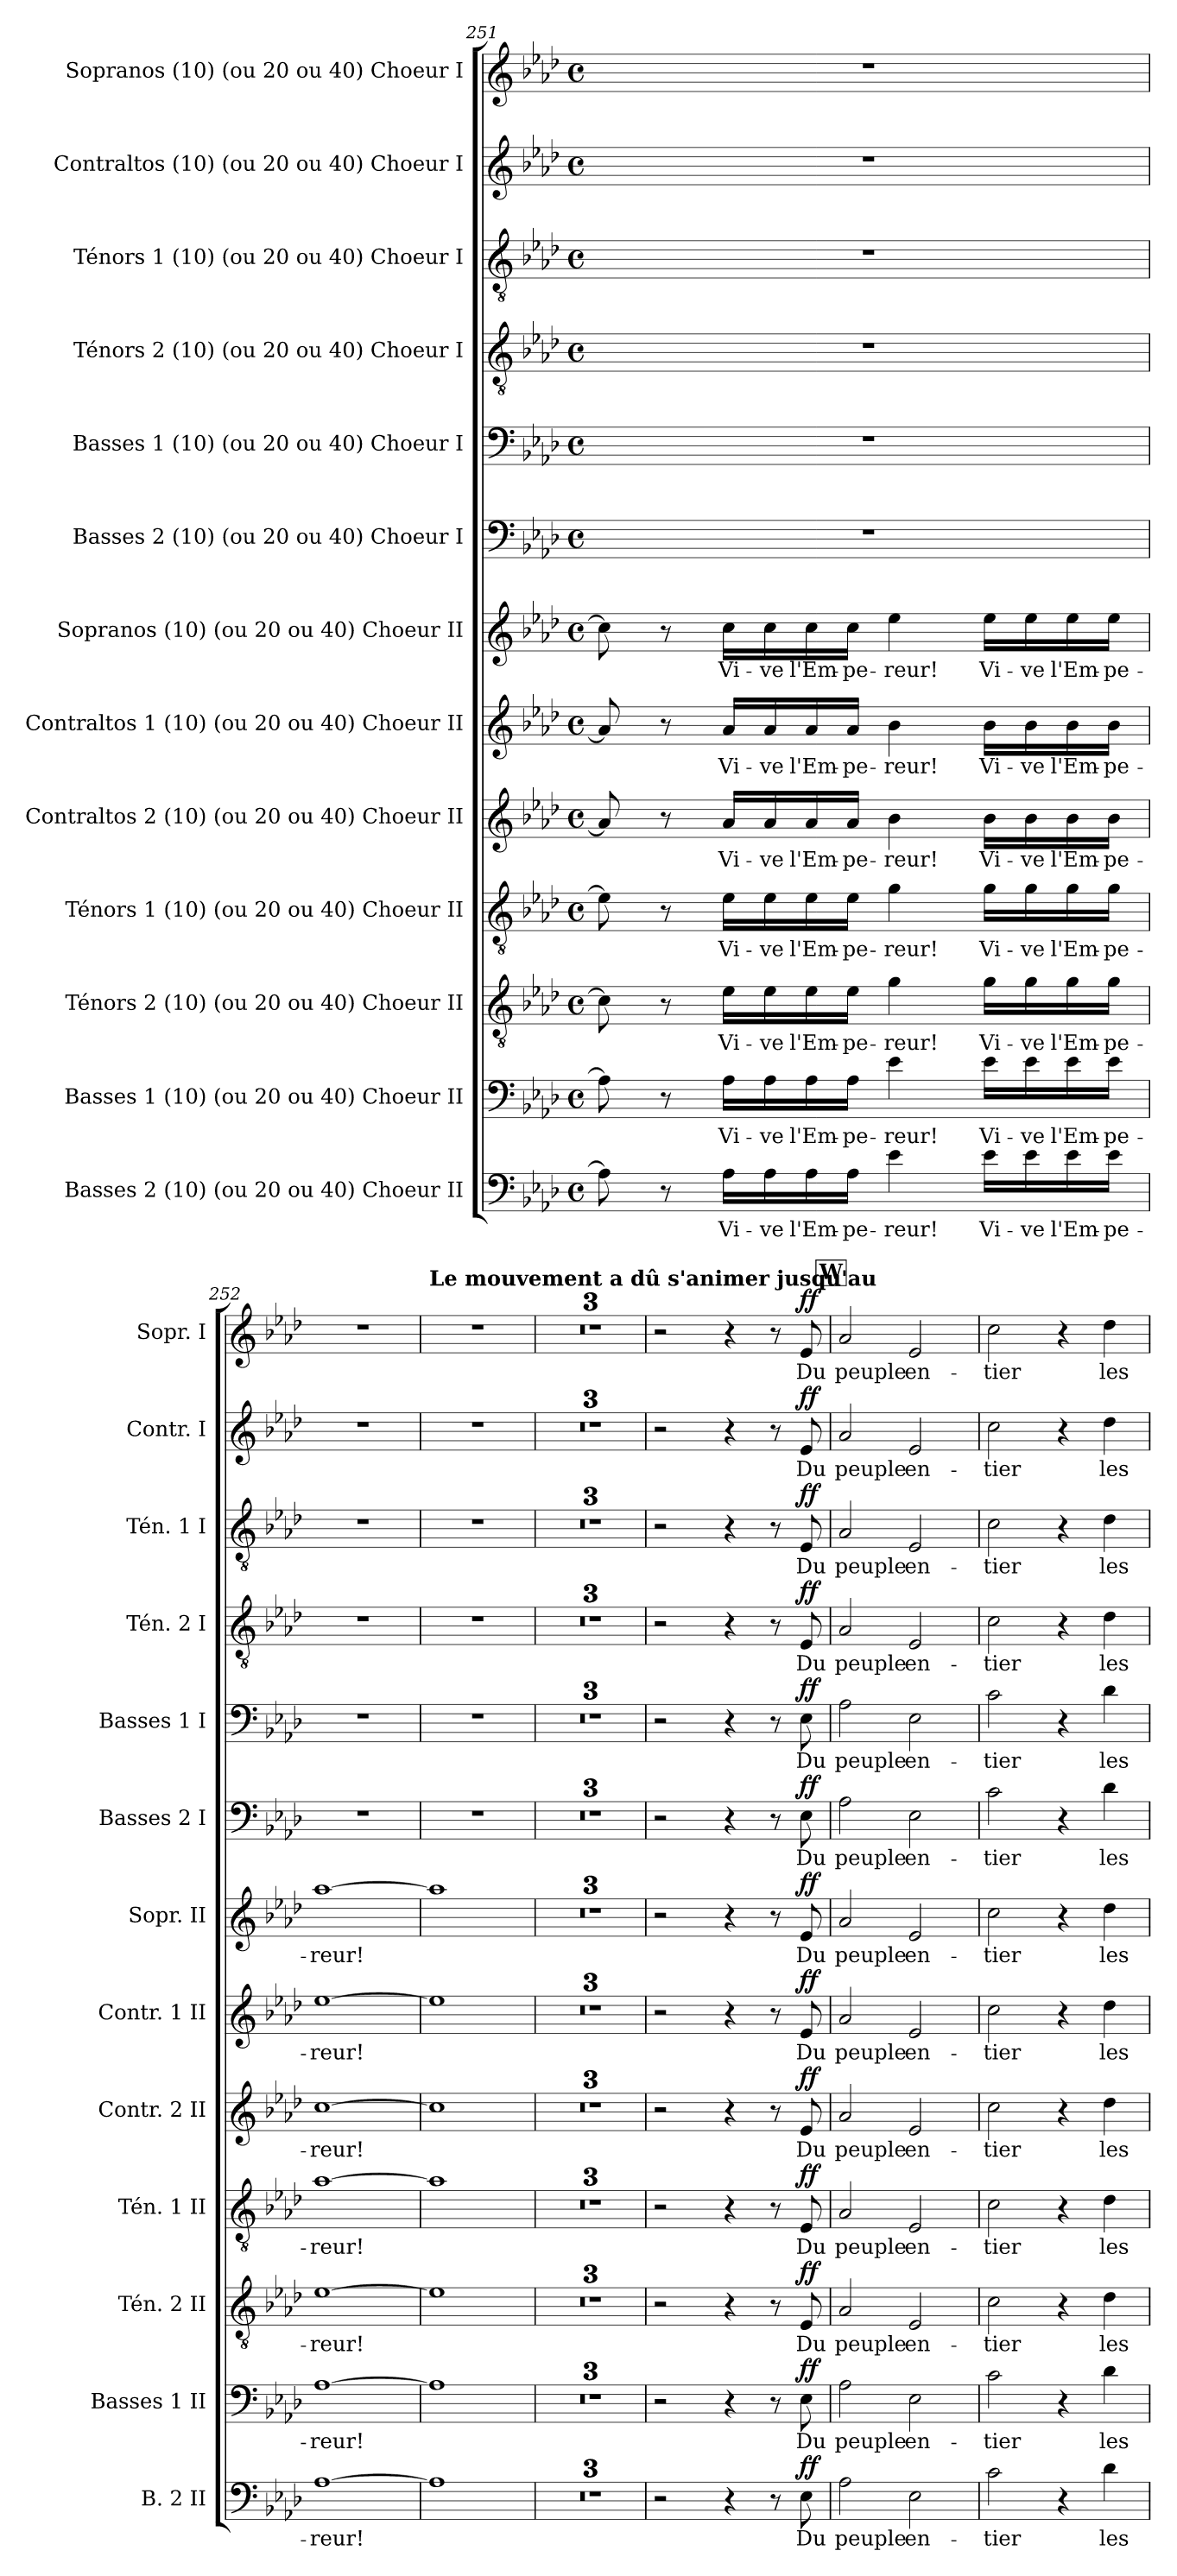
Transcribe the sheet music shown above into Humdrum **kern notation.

**kern	**text	**dynam	**kern	**text	**dynam	**kern	**text	**dynam	**kern	**text	**dynam	**kern	**text	**dynam	**kern	**text	**dynam	**kern	**text	**dynam	**kern	**text	**dynam	**kern	**text	**dynam	**kern	**text	**dynam	**kern	**text	**dynam	**kern	**text	**dynam	**kern	**text	**dynam
*part13	*part13	*part13	*part12	*part12	*part12	*part11	*part11	*part11	*part10	*part10	*part10	*part9	*part9	*part9	*part8	*part8	*part8	*part7	*part7	*part7	*part6	*part6	*part6	*part5	*part5	*part5	*part4	*part4	*part4	*part3	*part3	*part3	*part2	*part2	*part2	*part1	*part1	*part1
*staff13	*staff13	*staff13	*staff12	*staff12	*staff12	*staff11	*staff11	*staff11	*staff10	*staff10	*staff10	*staff9	*staff9	*staff9	*staff8	*staff8	*staff8	*staff7	*staff7	*staff7	*staff6	*staff6	*staff6	*staff5	*staff5	*staff5	*staff4	*staff4	*staff4	*staff3	*staff3	*staff3	*staff2	*staff2	*staff2	*staff1	*staff1	*staff1
*I"Basses 2 (10) (ou 20 ou 40) Choeur II	*	*	*I"Basses 1 (10) (ou 20 ou 40) Choeur II	*	*	*I"Ténors 2 (10) (ou 20 ou 40) Choeur II	*	*	*I"Ténors 1 (10) (ou 20 ou 40) Choeur II	*	*	*I"Contraltos 2 (10) (ou 20 ou 40) Choeur II	*	*	*I"Contraltos 1 (10) (ou 20 ou 40) Choeur II	*	*	*I"Sopranos (10) (ou 20 ou 40) Choeur II	*	*	*I"Basses 2 (10) (ou 20 ou 40) Choeur I	*	*	*I"Basses 1 (10) (ou 20 ou 40) Choeur I	*	*	*I"Ténors 2 (10) (ou 20 ou 40) Choeur I	*	*	*I"Ténors 1 (10) (ou 20 ou 40) Choeur I	*	*	*I"Contraltos (10) (ou 20 ou 40) Choeur I	*	*	*I"Sopranos (10) (ou 20 ou 40) Choeur I	*	*
*I'B. 2 II	*	*	*I'Basses 1 II	*	*	*I'Tén. 2 II	*	*	*I'Tén. 1 II	*	*	*I'Contr. 2 II	*	*	*I'Contr. 1 II	*	*	*I'Sopr. II	*	*	*I'Basses 2 I	*	*	*I'Basses 1 I	*	*	*I'Tén. 2 I	*	*	*I'Tén. 1 I	*	*	*I'Contr. I	*	*	*I'Sopr. I	*	*
*clefF4	*	*	*clefF4	*	*	*clefGv2	*	*	*clefGv2	*	*	*clefG2	*	*	*clefG2	*	*	*clefG2	*	*	*clefF4	*	*	*clefF4	*	*	*clefGv2	*	*	*clefGv2	*	*	*clefG2	*	*	*clefG2	*	*
*k[b-e-a-d-]	*	*	*k[b-e-a-d-]	*	*	*k[b-e-a-d-]	*	*	*k[b-e-a-d-]	*	*	*k[b-e-a-d-]	*	*	*k[b-e-a-d-]	*	*	*k[b-e-a-d-]	*	*	*k[b-e-a-d-]	*	*	*k[b-e-a-d-]	*	*	*k[b-e-a-d-]	*	*	*k[b-e-a-d-]	*	*	*k[b-e-a-d-]	*	*	*k[b-e-a-d-]	*	*
*M4/4	*	*	*M4/4	*	*	*M4/4	*	*	*M4/4	*	*	*M4/4	*	*	*M4/4	*	*	*M4/4	*	*	*M4/4	*	*	*M4/4	*	*	*M4/4	*	*	*M4/4	*	*	*M4/4	*	*	*M4/4	*	*
*met(c)	*	*	*met(c)	*	*	*met(c)	*	*	*met(c)	*	*	*met(c)	*	*	*met(c)	*	*	*met(c)	*	*	*met(c)	*	*	*met(c)	*	*	*met(c)	*	*	*met(c)	*	*	*met(c)	*	*	*met(c)	*	*
=251	=251	=251	=251	=251	=251	=251	=251	=251	=251	=251	=251	=251	=251	=251	=251	=251	=251	=251	=251	=251	=251	=251	=251	=251	=251	=251	=251	=251	=251	=251	=251	=251	=251	=251	=251	=251	=251	=251
8A-\]	.	.	8A-\]	.	.	8c\]	.	.	8e-\]	.	.	8a-/]	.	.	8a-/]	.	.	8cc\]	.	.	1r	.	.	1r	.	.	1r	.	.	1r	.	.	1r	.	.	1r	.	.
8r	.	.	8r	.	.	8r	.	.	8r	.	.	8r	.	.	8r	.	.	8r	.	.	.	.	.	.	.	.	.	.	.	.	.	.	.	.	.	.	.	.
!	!LO:LY:b	!	!	!LO:LY:b	!	!	!LO:LY:b	!	!	!LO:LY:b	!	!	!LO:LY:b	!	!	!LO:LY:b	!	!	!LO:LY:b	!	!	!	!	!	!	!	!	!	!	!	!	!	!	!	!	!	!	!
16A-\LL	Vi-	.	16A-\LL	Vi-	.	16e-\LL	Vi-	.	16e-\LL	Vi-	.	16a-/LL	Vi-	.	16a-/LL	Vi-	.	16cc\LL	Vi-	.	.	.	.	.	.	.	.	.	.	.	.	.	.	.	.	.	.	.
!	!LO:LY:b	!	!	!LO:LY:b	!	!	!LO:LY:b	!	!	!LO:LY:b	!	!	!LO:LY:b	!	!	!LO:LY:b	!	!	!LO:LY:b	!	!	!	!	!	!	!	!	!	!	!	!	!	!	!	!	!	!	!
16A-\	-ve	.	16A-\	-ve	.	16e-\	-ve	.	16e-\	-ve	.	16a-/	-ve	.	16a-/	-ve	.	16cc\	-ve	.	.	.	.	.	.	.	.	.	.	.	.	.	.	.	.	.	.	.
!	!LO:LY:b	!	!	!LO:LY:b	!	!	!LO:LY:b	!	!	!LO:LY:b	!	!	!LO:LY:b	!	!	!LO:LY:b	!	!	!LO:LY:b	!	!	!	!	!	!	!	!	!	!	!	!	!	!	!	!	!	!	!
16A-\	l'Em-	.	16A-\	l'Em-	.	16e-\	l'Em-	.	16e-\	l'Em-	.	16a-/	l'Em-	.	16a-/	l'Em-	.	16cc\	l'Em-	.	.	.	.	.	.	.	.	.	.	.	.	.	.	.	.	.	.	.
!	!LO:LY:b	!	!	!LO:LY:b	!	!	!LO:LY:b	!	!	!LO:LY:b	!	!	!LO:LY:b	!	!	!LO:LY:b	!	!	!LO:LY:b	!	!	!	!	!	!	!	!	!	!	!	!	!	!	!	!	!	!	!
16A-\JJ	-pe-	.	16A-\JJ	-pe-	.	16e-\JJ	-pe-	.	16e-\JJ	-pe-	.	16a-/JJ	-pe-	.	16a-/JJ	-pe-	.	16cc\JJ	-pe-	.	.	.	.	.	.	.	.	.	.	.	.	.	.	.	.	.	.	.
!	!LO:LY:b	!	!	!LO:LY:b	!	!	!LO:LY:b	!	!	!LO:LY:b	!	!	!LO:LY:b	!	!	!LO:LY:b	!	!	!LO:LY:b	!	!	!	!	!	!	!	!	!	!	!	!	!	!	!	!	!	!	!
4e-\	-reur!	.	4e-\	-reur!	.	4g\	-reur!	.	4g\	-reur!	.	4b-\	-reur!	.	4b-\	-reur!	.	4ee-\	-reur!	.	.	.	.	.	.	.	.	.	.	.	.	.	.	.	.	.	.	.
!	!LO:LY:b	!	!	!LO:LY:b	!	!	!LO:LY:b	!	!	!LO:LY:b	!	!	!LO:LY:b	!	!	!LO:LY:b	!	!	!LO:LY:b	!	!	!	!	!	!	!	!	!	!	!	!	!	!	!	!	!	!	!
16e-\LL	Vi-	.	16e-\LL	Vi-	.	16g\LL	Vi-	.	16g\LL	Vi-	.	16b-\LL	Vi-	.	16b-\LL	Vi-	.	16ee-\LL	Vi-	.	.	.	.	.	.	.	.	.	.	.	.	.	.	.	.	.	.	.
!	!LO:LY:b	!	!	!LO:LY:b	!	!	!LO:LY:b	!	!	!LO:LY:b	!	!	!LO:LY:b	!	!	!LO:LY:b	!	!	!LO:LY:b	!	!	!	!	!	!	!	!	!	!	!	!	!	!	!	!	!	!	!
16e-\	-ve	.	16e-\	-ve	.	16g\	-ve	.	16g\	-ve	.	16b-\	-ve	.	16b-\	-ve	.	16ee-\	-ve	.	.	.	.	.	.	.	.	.	.	.	.	.	.	.	.	.	.	.
!	!LO:LY:b	!	!	!LO:LY:b	!	!	!LO:LY:b	!	!	!LO:LY:b	!	!	!LO:LY:b	!	!	!LO:LY:b	!	!	!LO:LY:b	!	!	!	!	!	!	!	!	!	!	!	!	!	!	!	!	!	!	!
16e-\	l'Em-	.	16e-\	l'Em-	.	16g\	l'Em-	.	16g\	l'Em-	.	16b-\	l'Em-	.	16b-\	l'Em-	.	16ee-\	l'Em-	.	.	.	.	.	.	.	.	.	.	.	.	.	.	.	.	.	.	.
!	!LO:LY:b	!	!	!LO:LY:b	!	!	!LO:LY:b	!	!	!LO:LY:b	!	!	!LO:LY:b	!	!	!LO:LY:b	!	!	!LO:LY:b	!	!	!	!	!	!	!	!	!	!	!	!	!	!	!	!	!	!	!
16e-\JJ	-pe-	.	16e-\JJ	-pe-	.	16g\JJ	-pe-	.	16g\JJ	-pe-	.	16b-\JJ	-pe-	.	16b-\JJ	-pe-	.	16ee-\JJ	-pe-	.	.	.	.	.	.	.	.	.	.	.	.	.	.	.	.	.	.	.
!!LO:PB:g=z
=252	=252	=252	=252	=252	=252	=252	=252	=252	=252	=252	=252	=252	=252	=252	=252	=252	=252	=252	=252	=252	=252	=252	=252	=252	=252	=252	=252	=252	=252	=252	=252	=252	=252	=252	=252	=252	=252	=252
!	!LO:LY:b	!	!	!LO:LY:b	!	!	!LO:LY:b	!	!	!LO:LY:b	!	!	!LO:LY:b	!	!	!LO:LY:b	!	!	!LO:LY:b	!	!	!	!	!	!	!	!	!	!	!	!	!	!	!	!	!	!	!
[1A-	-reur!	.	[1A-	-reur!	.	[1e-	-reur!	.	[1a-	-reur!	.	[1cc	-reur!	.	[1ee-	-reur!	.	[1aa-	-reur!	.	1r	.	.	1r	.	.	1r	.	.	1r	.	.	1r	.	.	1r	.	.
=253	=253	=253	=253	=253	=253	=253	=253	=253	=253	=253	=253	=253	=253	=253	=253	=253	=253	=253	=253	=253	=253	=253	=253	=253	=253	=253	=253	=253	=253	=253	=253	=253	=253	=253	=253	=253	=253	=253
!!LO:REH:place=s1:a:B:fs=14:t=V
*	*	*	*	*	*	*	*	*	*	*	*	*	*	*	*	*	*	*	*	*	*	*	*	*	*	*	*	*	*	*	*	*	*	*	*	*MM132	*	*
!	!	!	!	!	!	!	!	!	!	!	!	!	!	!	!	!	!	!	!	!	!	!	!	!	!	!	!	!	!	!	!	!	!	!	!	!LO:TX:a:B:t=Le mouvement a dû s'animer jusqu'au	!	!
1A-]	.	.	1A-]	.	.	1e-]	.	.	1a-]	.	.	1cc]	.	.	1ee-]	.	.	1aa-]	.	.	1r	.	.	1r	.	.	1r	.	.	1r	.	.	1r	.	.	1r	.	.
=254	=254	=254	=254	=254	=254	=254	=254	=254	=254	=254	=254	=254	=254	=254	=254	=254	=254	=254	=254	=254	=254	=254	=254	=254	=254	=254	=254	=254	=254	=254	=254	=254	=254	=254	=254	=254	=254	=254
1r	.	.	1r	.	.	1r	.	.	1r	.	.	1r	.	.	1r	.	.	1r	.	.	1r	.	.	1r	.	.	1r	.	.	1r	.	.	1r	.	.	1r	.	.
=255	=255	=255	=255	=255	=255	=255	=255	=255	=255	=255	=255	=255	=255	=255	=255	=255	=255	=255	=255	=255	=255	=255	=255	=255	=255	=255	=255	=255	=255	=255	=255	=255	=255	=255	=255	=255	=255	=255
1r	.	.	1r	.	.	1r	.	.	1r	.	.	1r	.	.	1r	.	.	1r	.	.	1r	.	.	1r	.	.	1r	.	.	1r	.	.	1r	.	.	1r	.	.
=256	=256	=256	=256	=256	=256	=256	=256	=256	=256	=256	=256	=256	=256	=256	=256	=256	=256	=256	=256	=256	=256	=256	=256	=256	=256	=256	=256	=256	=256	=256	=256	=256	=256	=256	=256	=256	=256	=256
1r	.	.	1r	.	.	1r	.	.	1r	.	.	1r	.	.	1r	.	.	1r	.	.	1r	.	.	1r	.	.	1r	.	.	1r	.	.	1r	.	.	1r	.	.
=257	=257	=257	=257	=257	=257	=257	=257	=257	=257	=257	=257	=257	=257	=257	=257	=257	=257	=257	=257	=257	=257	=257	=257	=257	=257	=257	=257	=257	=257	=257	=257	=257	=257	=257	=257	=257	=257	=257
2r	.	.	2r	.	.	2r	.	.	2r	.	.	2r	.	.	2r	.	.	2r	.	.	2r	.	.	2r	.	.	2r	.	.	2r	.	.	2r	.	.	2r	.	.
4r	.	.	4r	.	.	4r	.	.	4r	.	.	4r	.	.	4r	.	.	4r	.	.	4r	.	.	4r	.	.	4r	.	.	4r	.	.	4r	.	.	4r	.	.
8r	.	.	8r	.	.	8r	.	.	8r	.	.	8r	.	.	8r	.	.	8r	.	.	8r	.	.	8r	.	.	8r	.	.	8r	.	.	8r	.	.	8r	.	.
!	!LO:LY:b	!LO:DY:a	!	!LO:LY:b	!LO:DY:a	!	!LO:LY:b	!LO:DY:a	!	!LO:LY:b	!LO:DY:a	!	!LO:LY:b	!LO:DY:a	!	!LO:LY:b	!LO:DY:a	!	!LO:LY:b	!LO:DY:a	!	!LO:LY:b	!LO:DY:a	!	!LO:LY:b	!LO:DY:a	!	!LO:LY:b	!LO:DY:a	!	!LO:LY:b	!LO:DY:a	!	!LO:LY:b	!LO:DY:a	!	!LO:LY:b	!LO:DY:a
8E-\	Du	ff	8E-\	Du	ff	8E-/	Du	ff	8E-/	Du	ff	8e-/	Du	ff	8e-/	Du	ff	8e-/	Du	ff	8E-\	Du	ff	8E-\	Du	ff	8E-/	Du	ff	8E-/	Du	ff	8e-/	Du	ff	8e-/	Du	ff
!!LO:REH:place=s1:a:B:fs=14:t=W
=258	=258	=258	=258	=258	=258	=258	=258	=258	=258	=258	=258	=258	=258	=258	=258	=258	=258	=258	=258	=258	=258	=258	=258	=258	=258	=258	=258	=258	=258	=258	=258	=258	=258	=258	=258	=258	=258	=258
!	!LO:LY:b	!	!	!LO:LY:b	!	!	!LO:LY:b	!	!	!LO:LY:b	!	!	!LO:LY:b	!	!	!LO:LY:b	!	!	!LO:LY:b	!	!	!LO:LY:b	!	!	!LO:LY:b	!	!	!LO:LY:b	!	!	!LO:LY:b	!	!	!LO:LY:b	!	!	!LO:LY:b	!
2A-\	peuple	.	2A-\	peuple	.	2A-/	peuple	.	2A-/	peuple	.	2a-/	peuple	.	2a-/	peuple	.	2a-/	peuple	.	2A-\	peuple	.	2A-\	peuple	.	2A-/	peuple	.	2A-/	peuple	.	2a-/	peuple	.	2a-/	peuple	.
!	!LO:LY:b	!	!	!LO:LY:b	!	!	!LO:LY:b	!	!	!LO:LY:b	!	!	!LO:LY:b	!	!	!LO:LY:b	!	!	!LO:LY:b	!	!	!LO:LY:b	!	!	!LO:LY:b	!	!	!LO:LY:b	!	!	!LO:LY:b	!	!	!LO:LY:b	!	!	!LO:LY:b	!
2E-\	en-	.	2E-\	en-	.	2E-/	en-	.	2E-/	en-	.	2e-/	en-	.	2e-/	en-	.	2e-/	en-	.	2E-\	en-	.	2E-\	en-	.	2E-/	en-	.	2E-/	en-	.	2e-/	en-	.	2e-/	en-	.
=259	=259	=259	=259	=259	=259	=259	=259	=259	=259	=259	=259	=259	=259	=259	=259	=259	=259	=259	=259	=259	=259	=259	=259	=259	=259	=259	=259	=259	=259	=259	=259	=259	=259	=259	=259	=259	=259	=259
!	!LO:LY:b	!	!	!LO:LY:b	!	!	!LO:LY:b	!	!	!LO:LY:b	!	!	!LO:LY:b	!	!	!LO:LY:b	!	!	!LO:LY:b	!	!	!LO:LY:b	!	!	!LO:LY:b	!	!	!LO:LY:b	!	!	!LO:LY:b	!	!	!LO:LY:b	!	!	!LO:LY:b	!
2c\	-tier	.	2c\	-tier	.	2c\	-tier	.	2c\	-tier	.	2cc\	-tier	.	2cc\	-tier	.	2cc\	-tier	.	2c\	-tier	.	2c\	-tier	.	2c\	-tier	.	2c\	-tier	.	2cc\	-tier	.	2cc\	-tier	.
4r	.	.	4r	.	.	4r	.	.	4r	.	.	4r	.	.	4r	.	.	4r	.	.	4r	.	.	4r	.	.	4r	.	.	4r	.	.	4r	.	.	4r	.	.
!	!LO:LY:b	!	!	!LO:LY:b	!	!	!LO:LY:b	!	!	!LO:LY:b	!	!	!LO:LY:b	!	!	!LO:LY:b	!	!	!LO:LY:b	!	!	!LO:LY:b	!	!	!LO:LY:b	!	!	!LO:LY:b	!	!	!LO:LY:b	!	!	!LO:LY:b	!	!	!LO:LY:b	!
4d-\	les	.	4d-\	les	.	4d-\	les	.	4d-\	les	.	4dd-\	les	.	4dd-\	les	.	4dd-\	les	.	4d-\	les	.	4d-\	les	.	4d-\	les	.	4d-\	les	.	4dd-\	les	.	4dd-\	les	.
=	=	=	=	=	=	=	=	=	=	=	=	=	=	=	=	=	=	=	=	=	=	=	=	=	=	=	=	=	=	=	=	=	=	=	=	=	=	=
*-	*-	*-	*-	*-	*-	*-	*-	*-	*-	*-	*-	*-	*-	*-	*-	*-	*-	*-	*-	*-	*-	*-	*-	*-	*-	*-	*-	*-	*-	*-	*-	*-	*-	*-	*-	*-	*-	*-
